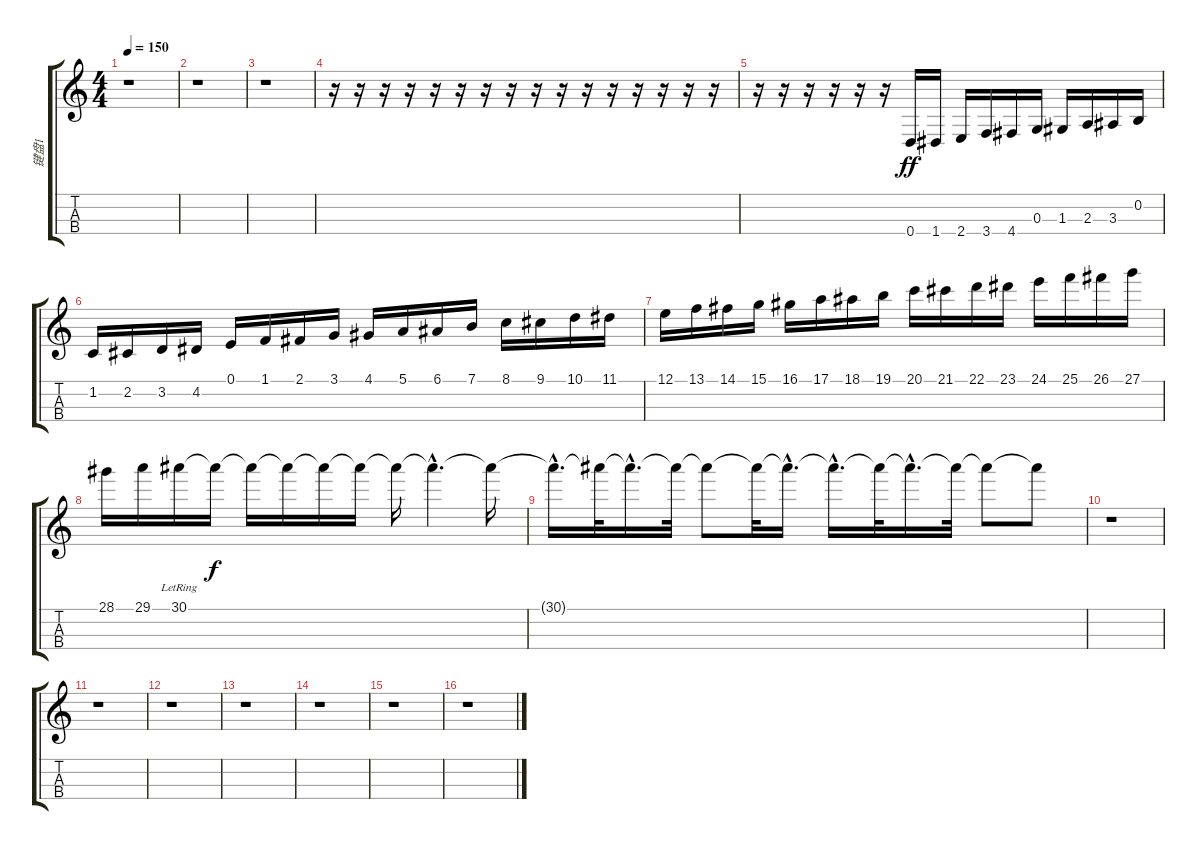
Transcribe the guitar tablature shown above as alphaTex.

\track ("键盘1" "键盘1") {instrument lead2sawtooth}
\staff {score tabs}
\tuning (E4 B3 G3 D3) {hide}
\ts (4 4)
\tempo 150
\clef g2
\ks c
r.1{dy ff instrument lead2sawtooth} |
r.1 |
r.1 |
r.16 r.16 r.16 r.16 r.16 r.16 r.16 r.16 r.16 r.16 r.16 r.16 r.16 r.16 r.16 r.16 |
r.16 r.16 r.16 r.16 r.16 r.16 0.4.16 1.4.16 2.4.16 3.4.16 4.4.16 0.3.16 1.3.16 2.3.16 3.3.16 0.2.16 |
1.2.16 2.2.16 3.2.16 4.2.16 0.1.16 1.1.16 2.1.16 3.1.16 4.1.16 5.1.16 6.1.16 7.1.16 8.1.16 9.1.16 10.1.16 11.1.16 |
12.1.16 13.1.16 14.1.16 15.1.16 16.1.16 17.1.16 18.1.16 19.1.16 20.1.16 21.1.16 22.1.16 23.1.16 24.1.16 25.1.16 26.1.16 27.1.16 |
28.1.16 29.1.16 30.1{lr}.16 30.1{t}.16{dy f} 30.1{t}.16 30.1{t}.16 30.1{t}.16 30.1{t}.16 30.1{t}.16 30.1{hac t}.4{d} 30.1{t}.16 |
30.1{hac t}.16{d} 30.1{t}.32 30.1{hac t}.16{d} 30.1{t}.32 30.1{t}.8 30.1{t}.32 30.1{hac t}.16{d} 30.1{hac t}.16{d} 30.1{t}.32 30.1{hac t}.16{d} 30.1{t}.32 30.1{t}.8 30.1{t}.8 |
r.1 |
r.1 |
r.1 |
r.1 |
r.1 |
r.1 |
r.1
